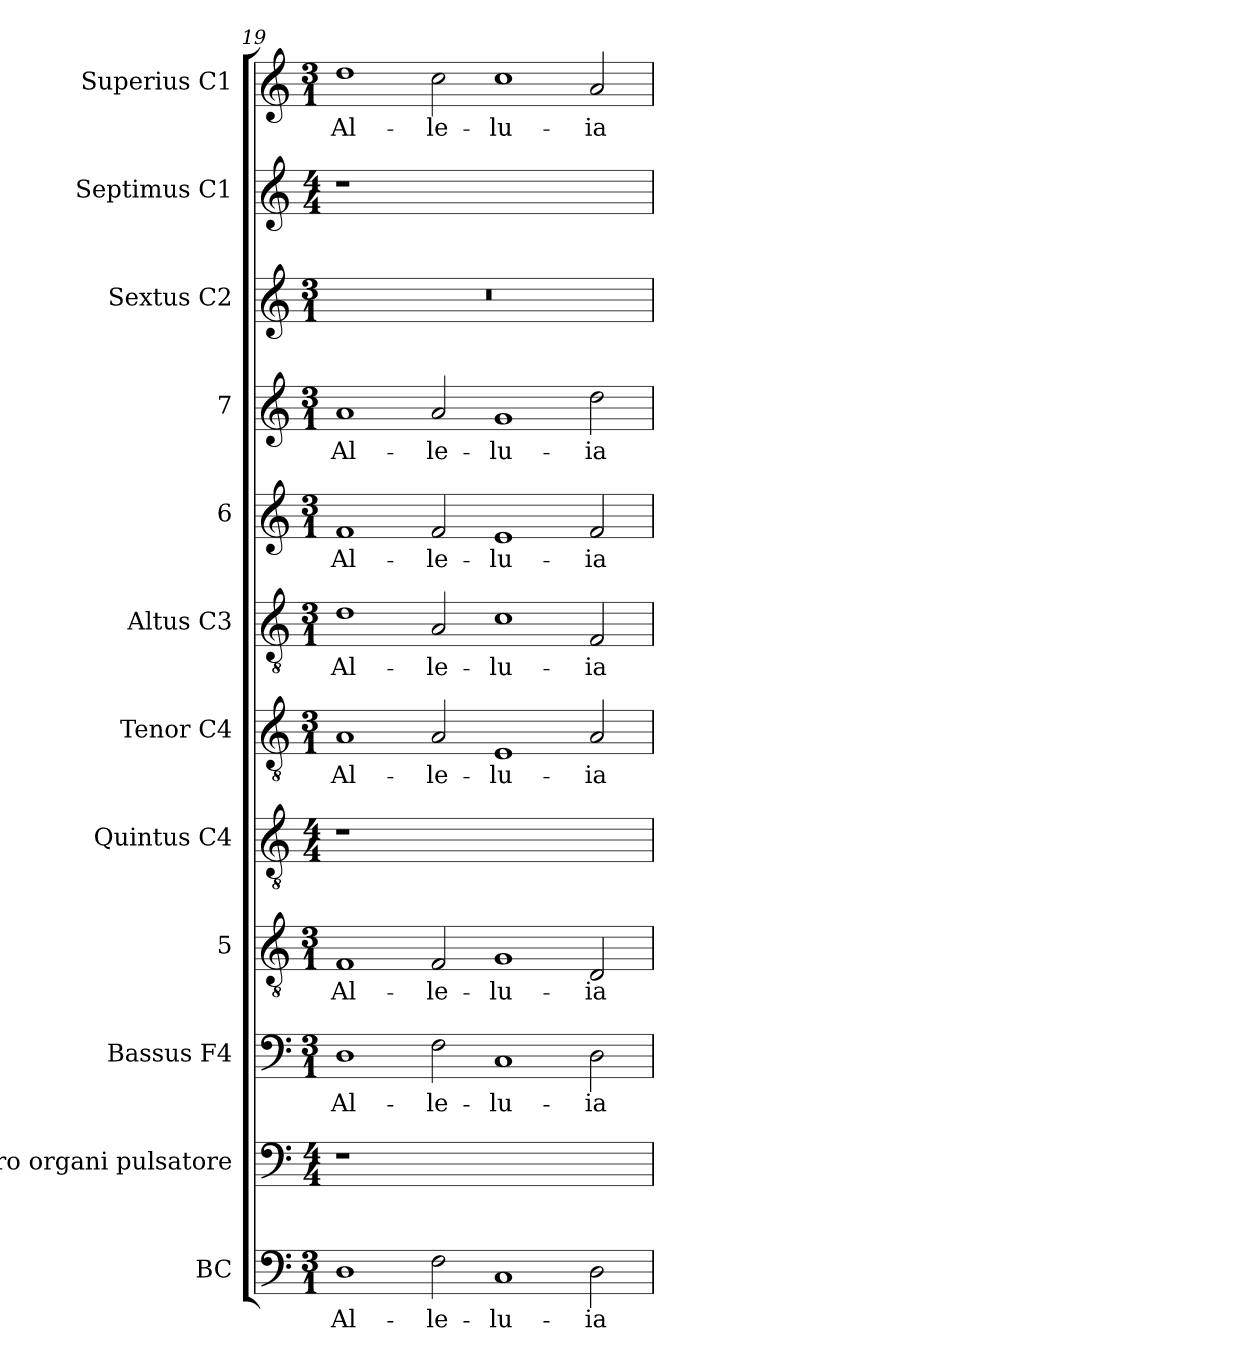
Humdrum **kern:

**kern	**text	**kern	**kern	**text	**kern	**text	**kern	**kern	**text	**kern	**text	**kern	**text	**kern	**text	**kern	**kern	**kern	**text
*part12	*part12	*part11	*part10	*part10	*part9	*part9	*part8	*part7	*part7	*part6	*part6	*part5	*part5	*part4	*part4	*part3	*part2	*part1	*part1
*staff12	*staff12	*staff11	*staff10	*staff10	*staff9	*staff9	*staff8	*staff7	*staff7	*staff6	*staff6	*staff5	*staff5	*staff4	*staff4	*staff3	*staff2	*staff1	*staff1
*I"BC	*	*I"pro organi  pulsatore	*I"Bassus  F4	*	*I"5	*	*I"Quintus  C4	*I"Tenor  C4	*	*I"Altus  C3	*	*I"6	*	*I"7	*	*I"Sextus  C2	*I"Septimus  C1	*I"Superius  C1	*
*I'BC	*	*	*I'B	*	*	*	*	*I'T	*	*I'A	*	*	*	*	*	*I'S	*	*I'S	*
*clefF4	*	*clefF4	*clefF4	*	*clefGv2	*	*clefGv2	*clefGv2	*	*clefGv2	*	*clefG2	*	*clefG2	*	*clefG2	*clefG2	*clefG2	*
*k[]	*	*k[]	*k[]	*	*k[]	*	*k[]	*k[]	*	*k[]	*	*k[]	*	*k[]	*	*k[]	*k[]	*k[]	*
*C:	*	*C:	*C:	*	*C:	*	*C:	*C:	*	*C:	*	*C:	*	*C:	*	*C:	*C:	*C:	*
*M3/1	*	*M4/4	*M3/1	*	*M3/1	*	*M4/4	*M3/1	*	*M3/1	*	*M3/1	*	*M3/1	*	*M3/1	*M4/4	*M3/1	*
=19	=19	=19	=19	=19	=19	=19	=19	=19	=19	=19	=19	=19	=19	=19	=19	=19	=19	=19	=19
!	!LO:LY:a:cj	!	!	!LO:LY:b:cj	!	!LO:LY:b:cj	!	!	!LO:LY:b:cj	!	!LO:LY:b:cj	!	!LO:LY:b:cj	!	!LO:LY:b:cj	!	!	!	!LO:LY:b:cj
1D	Al-	1r	1D	Al-	1F	Al-	1r	1A	Al-	1d	Al-	1f	Al-	1a	Al-	0.r	1r	1dd	Al-
!	!LO:LY:a:cj	!	!	!LO:LY:b:cj	!	!LO:LY:b:cj	!	!	!LO:LY:b:cj	!	!LO:LY:b:cj	!	!LO:LY:b:cj	!	!LO:LY:b:cj	!	!	!	!LO:LY:b:cj
2F\	-le-	0ryy	2F\	-le-	2F/	-le-	0ryy	2A/	-le-	2A/	-le-	2f/	-le-	2a/	-le-	.	0ryy	2cc\	-le-
!	!LO:LY:a:cj	!	!	!LO:LY:b:cj	!	!LO:LY:b:cj	!	!	!LO:LY:b:cj	!	!LO:LY:b:cj	!	!LO:LY:b:cj	!	!LO:LY:b:cj	!	!	!	!LO:LY:b:cj
1C	-lu-	.	1C	-lu-	1G	-lu-	.	1E	-lu-	1c	-lu-	1e	-lu-	1g	-lu-	.	.	1cc	-lu-
!	!LO:LY:a:cj	!	!	!LO:LY:b:cj	!	!LO:LY:b:cj	!	!	!LO:LY:b:cj	!	!LO:LY:b:cj	!	!LO:LY:b:cj	!	!LO:LY:b:cj	!	!	!	!LO:LY:b:cj
2D\	-ia	.	2D\	-ia	2D/	-ia	.	2A/	-ia	2F/	-ia	2f/	-ia	2dd\	-ia	.	.	2a/	-ia
=	=	=	=	=	=	=	=	=	=	=	=	=	=	=	=	=	=	=	=
*-	*-	*-	*-	*-	*-	*-	*-	*-	*-	*-	*-	*-	*-	*-	*-	*-	*-	*-	*-
